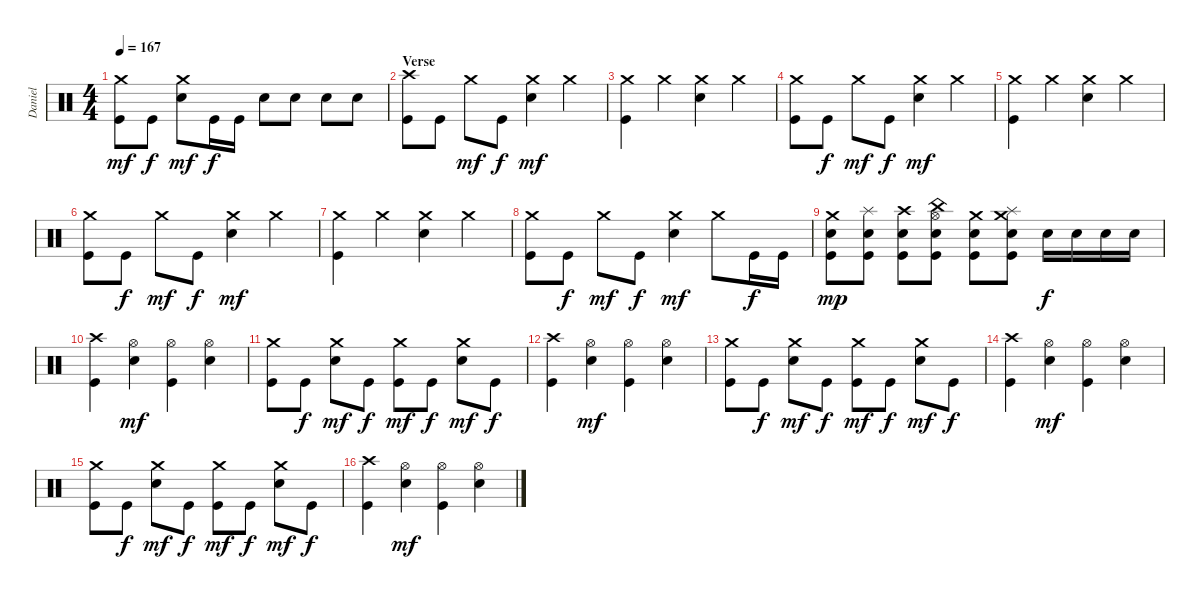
\track ("Daniel" "Daniel") {instrument percussion}
\staff {score}
\articulation defaults
\ts (4 4)
\tempo 167
\clef neutral
\ks c
("Crash medium (hit)" "Kick (hit)").8{dy mf} "Kick (hit)".8{dy f} ("Crash medium (hit)" "Electric Snare (hit)").8{dy mf} "Kick (hit)".16{dy f} "Kick (hit)".16 "Electric Snare (hit)".8 "Electric Snare (hit)".8 "Electric Snare (hit)".8 "Electric Snare (hit)".8 |
\section ("" "Verse")
("Crash high (hit)" "Kick (hit)").8 "Kick (hit)".8 "Crash medium (hit)".8{dy mf} "Kick (hit)".8{dy f} ("Crash medium (hit)" "Electric Snare (hit)").4{dy mf} "Crash medium (hit)".4 |
("Crash medium (hit)" "Kick (hit)").4 "Crash medium (hit)".4 ("Crash medium (hit)" "Electric Snare (hit)").4 "Crash medium (hit)".4 |
("Crash medium (hit)" "Kick (hit)").8 "Kick (hit)".8{dy f} "Crash medium (hit)".8{dy mf} "Kick (hit)".8{dy f} ("Crash medium (hit)" "Electric Snare (hit)").4{dy mf} "Crash medium (hit)".4 |
("Crash medium (hit)" "Kick (hit)").4 "Crash medium (hit)".4 ("Crash medium (hit)" "Electric Snare (hit)").4 "Crash medium (hit)".4 |
("Crash medium (hit)" "Kick (hit)").8 "Kick (hit)".8{dy f} "Crash medium (hit)".8{dy mf} "Kick (hit)".8{dy f} ("Crash medium (hit)" "Electric Snare (hit)").4{dy mf} "Crash medium (hit)".4 |
("Crash medium (hit)" "Kick (hit)").4 "Crash medium (hit)".4 ("Crash medium (hit)" "Electric Snare (hit)").4 "Crash medium (hit)".4 |
("Crash medium (hit)" "Kick (hit)").8 "Kick (hit)".8{dy f} "Crash medium (hit)".8{dy mf} "Kick (hit)".8{dy f} ("Crash medium (hit)" "Electric Snare (hit)").4{dy mf} "Crash medium (hit)".8 "Kick (hit)".16{dy f} "Kick (hit)".16 |
("Crash medium (hit)" "Electric Snare (hit)" "Kick (hit)").8{dy mp} ("Splash (hit)" "Electric Snare (hit)" "Kick (hit)").8 ("Crash high (hit)" "Electric Snare (hit)" "Kick (hit)").8 ("Hi-Hat (open)" "China (hit)" "Electric Snare (hit)" "Kick (hit)").8 ("Crash medium (hit)" "Electric Snare (hit)" "Kick (hit)").8 ("Crash medium (hit)" "Splash (hit)" "Electric Snare (hit)" "Kick (hit)").8 "Electric Snare (hit)".16{dy f} "Electric Snare (hit)".16 "Electric Snare (hit)".16 "Electric Snare (hit)".16 |
("Crash high (hit)" "Kick (hit)").4 ("Hi-Hat (open)" "Electric Snare (hit)").4{dy mf} ("Hi-Hat (open)" "Kick (hit)").4 ("Hi-Hat (open)" "Electric Snare (hit)").4 |
("Crash medium (hit)" "Kick (hit)").8 "Kick (hit)".8{dy f} ("Crash medium (hit)" "Electric Snare (hit)").8{dy mf} "Kick (hit)".8{dy f} ("Crash medium (hit)" "Kick (hit)").8{dy mf} "Kick (hit)".8{dy f} ("Crash medium (hit)" "Electric Snare (hit)").8{dy mf} "Kick (hit)".8{dy f} |
("Crash high (hit)" "Kick (hit)").4 ("Hi-Hat (open)" "Electric Snare (hit)").4{dy mf} ("Hi-Hat (open)" "Kick (hit)").4 ("Hi-Hat (open)" "Electric Snare (hit)").4 |
("Crash medium (hit)" "Kick (hit)").8 "Kick (hit)".8{dy f} ("Crash medium (hit)" "Electric Snare (hit)").8{dy mf} "Kick (hit)".8{dy f} ("Crash medium (hit)" "Kick (hit)").8{dy mf} "Kick (hit)".8{dy f} ("Crash medium (hit)" "Electric Snare (hit)").8{dy mf} "Kick (hit)".8{dy f} |
("Crash high (hit)" "Kick (hit)").4 ("Hi-Hat (open)" "Electric Snare (hit)").4{dy mf} ("Hi-Hat (open)" "Kick (hit)").4 ("Hi-Hat (open)" "Electric Snare (hit)").4 |
("Crash medium (hit)" "Kick (hit)").8 "Kick (hit)".8{dy f} ("Crash medium (hit)" "Electric Snare (hit)").8{dy mf} "Kick (hit)".8{dy f} ("Crash medium (hit)" "Kick (hit)").8{dy mf} "Kick (hit)".8{dy f} ("Crash medium (hit)" "Electric Snare (hit)").8{dy mf} "Kick (hit)".8{dy f} |
("Crash high (hit)" "Kick (hit)").4 ("Hi-Hat (open)" "Electric Snare (hit)").4{dy mf} ("Hi-Hat (open)" "Kick (hit)").4 ("Hi-Hat (open)" "Electric Snare (hit)").4
